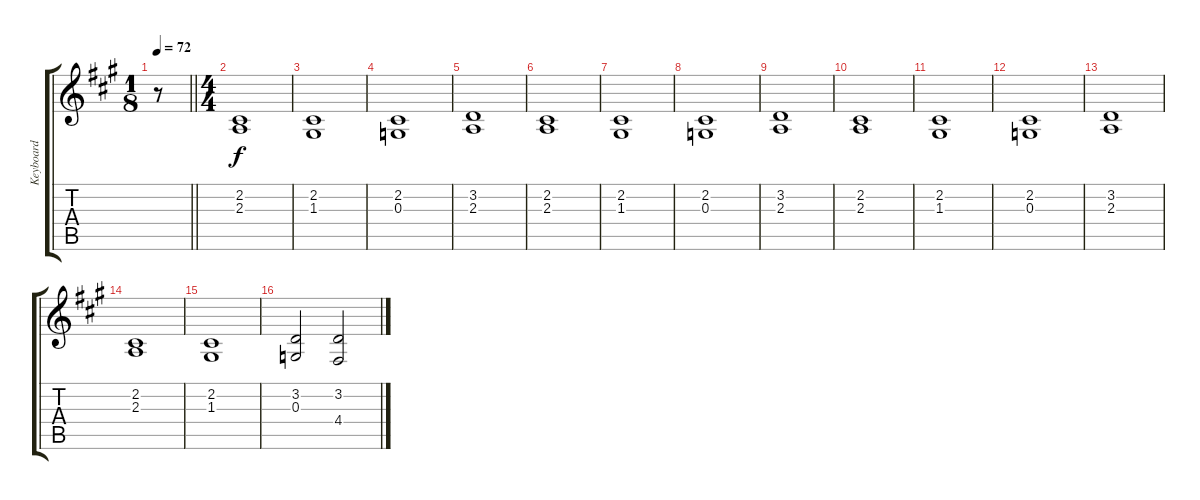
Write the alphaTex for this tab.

\track ("Keyboard" "Keyboard") {instrument rockorgan}
\staff {score tabs}
\tuning (E4 B3 G3 D3 A2 E2) {hide}
\ts (1 8)
\tempo 72
\clef g2
\barLineRight lightlight
\ks a
r.8{dy f instrument rockorgan} |
\ts (4 4)
(2.2 2.3).1 |
(2.2 1.3).1 |
(2.2 0.3).1 |
(3.2 2.3).1 |
(2.2 2.3).1 |
(2.2 1.3).1 |
(2.2 0.3).1 |
(3.2 2.3).1 |
(2.2 2.3).1 |
(2.2 1.3).1 |
(2.2 0.3).1 |
(3.2 2.3).1 |
(2.2 2.3).1 |
(2.2 1.3).1 |
(3.2 0.3).2 (3.2 4.4).2
